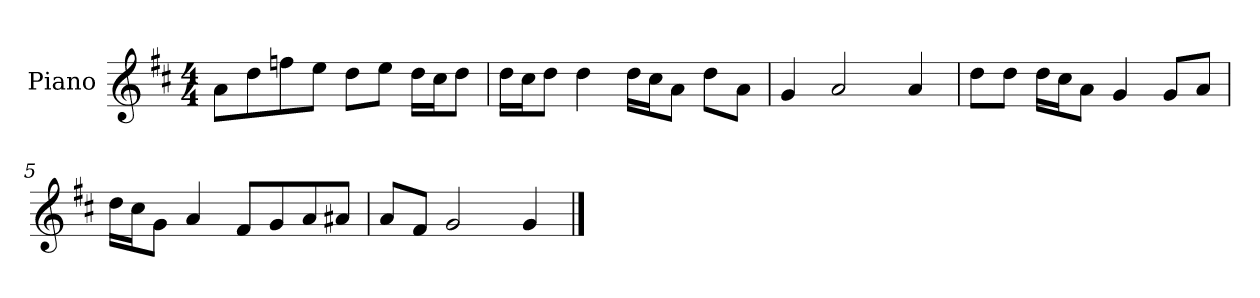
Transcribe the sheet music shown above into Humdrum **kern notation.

**kern
*part1
*staff1
*I"Piano
*I'P-no
*clefG2
*k[f#c#]
*M4/4
*MM90
=1
8a\L
8dd\
8ffn\
8ee\J
8dd\L
8ee\J
16dd\LL
16cc#\J
8dd\J
=2
16dd\LL
16cc#\J
8dd\J
4dd\
16dd\LL
16cc#\J
8a\J
8dd\L
8a\J
=3
4g/
2a/
4a/
=4
8dd\L
8dd\J
16dd\LL
16cc#\J
8a\J
4g/
8g/L
8a/J
=5
16dd\LL
16cc#\J
8g\J
4a/
8f#/L
8g/
8a/
8a#X/J
!!LO:LB:g=z
=6
8a/L
8f#/J
2g/
4g/
==
*-
